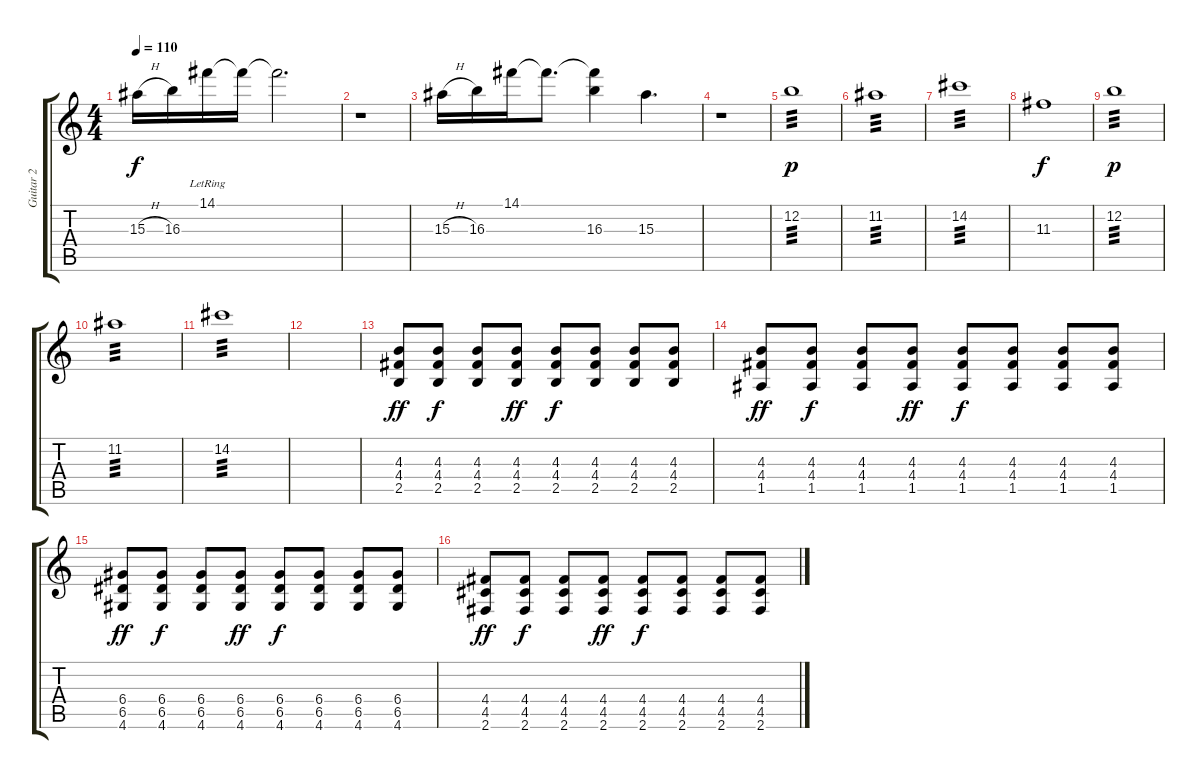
\track ("Guitar 2" "Guitar 2") {instrument overdrivenguitar}
\staff {score tabs}
\tuning (E4 B3 G3 D3 A2 E2) {hide}
\ts (4 4)
\tempo 110
\clef g2
\ks c
15.3{h}.16{dy f} 16.3.16 14.1{lr}.16 14.1{t}.16 14.1{t}.2{d} |
r.1 |
15.3{h}.16 16.3.16 14.1.16 14.1{t}.8{d} (14.1{t} 16.3).4 15.3.4{d} |
r.1 |
12.2.1{tp 3 dy p instrument overdrivenguitar} |
11.2.1{tp 3} |
14.2.1{tp 3} |
11.3.1{dy f balance 0} |
12.2.1{tp 3 dy p instrument overdrivenguitar} |
11.2.1{tp 3} |
14.2.1{tp 3} |
|
(4.3 4.4 2.5).8{dy ff volume 8 balance 0 instrument overdrivenguitar} (4.3 4.4 2.5).8{dy f} (4.3 4.4 2.5).8 (4.3 4.4 2.5).8{dy ff} (4.3 4.4 2.5).8{dy f} (4.3 4.4 2.5).8 (4.3 4.4 2.5).8 (4.3 4.4 2.5).8 |
(4.3 4.4 1.5).8{dy ff} (4.3 4.4 1.5).8{dy f} (4.3 4.4 1.5).8 (4.3 4.4 1.5).8{dy ff} (4.3 4.4 1.5).8{dy f} (4.3 4.4 1.5).8 (4.3 4.4 1.5).8 (4.3 4.4 1.5).8 |
(6.4 6.5 4.6).8{dy ff} (6.4 6.5 4.6).8{dy f} (6.4 6.5 4.6).8 (6.4 6.5 4.6).8{dy ff} (6.4 6.5 4.6).8{dy f} (6.4 6.5 4.6).8 (6.4 6.5 4.6).8 (6.4 6.5 4.6).8 |
(4.4 4.5 2.6).8{dy ff} (4.4 4.5 2.6).8{dy f} (4.4 4.5 2.6).8 (4.4 4.5 2.6).8{dy ff} (4.4 4.5 2.6).8{dy f} (4.4 4.5 2.6).8 (4.4 4.5 2.6).8 (4.4 4.5 2.6).8
